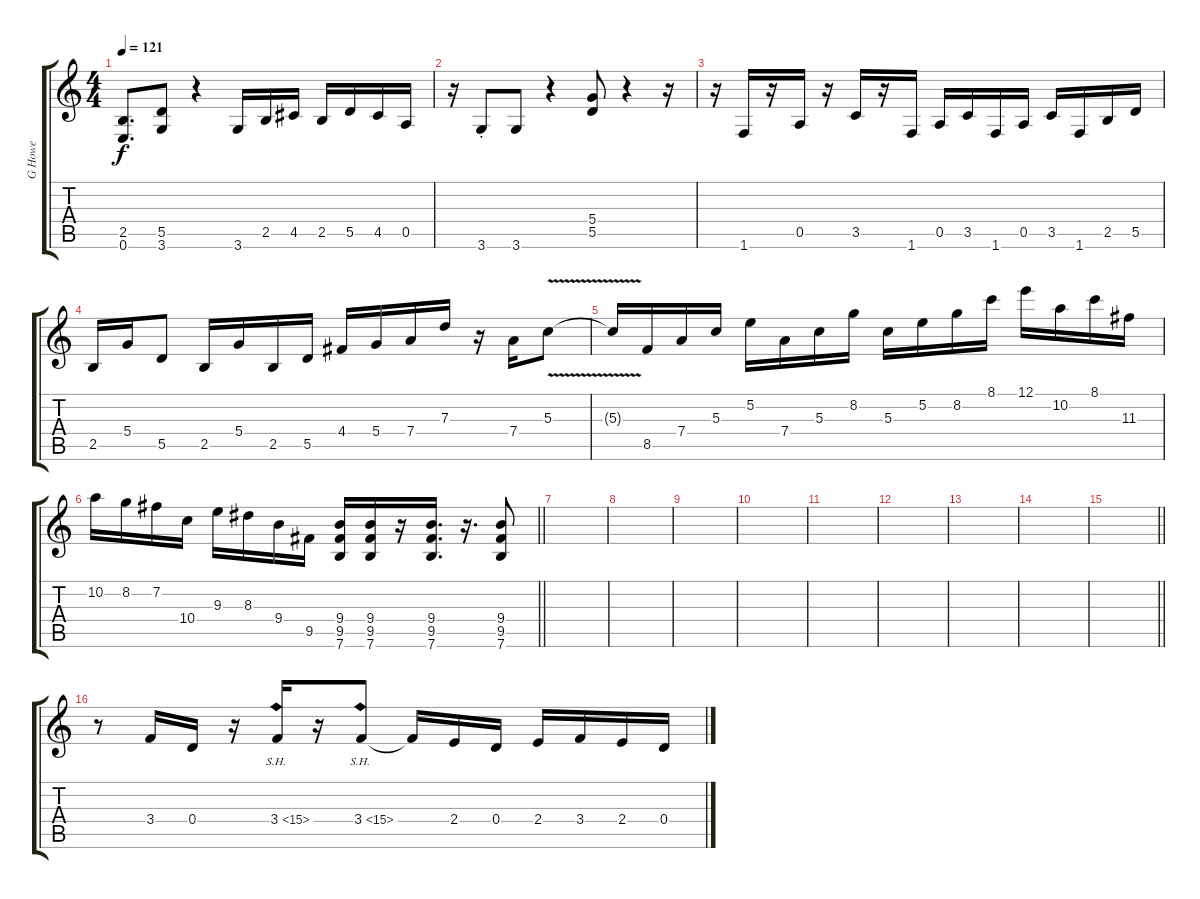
\track ("G Howe" "G Howe") {instrument distortionguitar}
\staff {score tabs}
\tuning (E4 B3 G3 D3 A2 E2) {hide}
\ts (4 4)
\tempo 121
\clef g2
\ks c
(2.5 0.6).8{d dy f} (5.5 3.6).8 r.4 3.6.16 2.5.16 4.5.16 2.5.16 5.5.16 4.5.16 0.5.16 |
r.16 3.6{st}.8 3.6.8 r.4 (5.4 5.5).8 r.4 r.16 |
r.16 1.6.16 r.16 0.5.16 r.16 3.5.16 r.16 1.6.16 0.5.16 3.5.16 1.6.16 0.5.16 3.5.16 1.6.16 2.5.16 5.5.16 |
2.5.16 5.4.16 5.5.8 2.5.16 5.4.16 2.5.16 5.5.16 4.4.16 5.4.16 7.4.16 7.3.16 r.16 7.4.16 5.3{v}.8 |
5.3{t}.16 8.5.16 7.4.16 5.3.16 5.2.16 7.4.16 5.3.16 8.2.16 5.3.16 5.2.16 8.2.16 8.1.16 12.1.16 10.2.16 8.1.16 11.3.16 |
\barLineRight lightlight
10.2.16 8.2.16 7.2.16 10.4.16 9.3.16 8.3.16 9.4.16 9.5.16 (9.4 9.5 7.6).16 (9.4 9.5 7.6).16 r.16 (9.4 9.5 7.6).16{d} r.16{d} (9.4 9.5 7.6).8 |
\section ("" "")
|
|
|
|
|
|
|
|
\barLineRight lightlight
|
\section ("" "")
r.8 3.4.16 0.4.16 r.16 3.4{sh 12}.16 r.16 3.4{sh 12}.8 3.4{t}.16 2.4.16 0.4.16 2.4.16 3.4.16 2.4.16 0.4.16
